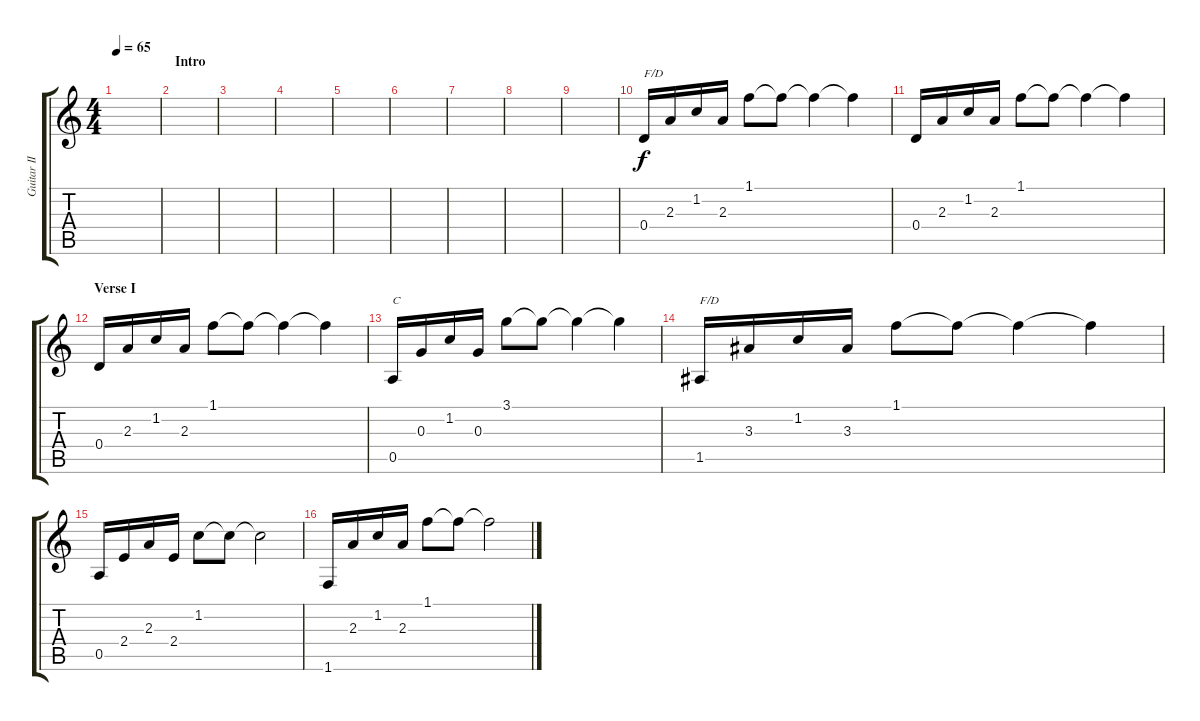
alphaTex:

\track ("Guitar II" "Guitar II") {instrument electricguitarclean}
\staff {score tabs}
\tuning (E4 B3 G3 D3 A2 E2) {hide}
\ts (4 4)
\tempo 65
\clef g2
\ks c
|
\section ("" "Intro")
|
|
|
|
|
|
|
|
0.4.16{txt "F/D"} 2.3.16 1.2.16 2.3.16 1.1.8 1.1{t}.8 1.1{t}.4 1.1{t}.4 |
0.4.16 2.3.16 1.2.16 2.3.16 1.1.8 1.1{t}.8 1.1{t}.4 1.1{t}.4 |
\section ("" "Verse I")
0.4.16 2.3.16 1.2.16 2.3.16 1.1.8 1.1{t}.8 1.1{t}.4 1.1{t}.4 |
0.5.16{txt "C"} 0.3.16 1.2.16 0.3.16 3.1.8 3.1{t}.8 3.1{t}.4 3.1{t}.4 |
1.5.16{txt "F/D"} 3.3.16 1.2.16 3.3.16 1.1.8 1.1{t}.8 1.1{t}.4 1.1{t}.4 |
0.5.16 2.4.16 2.3.16 2.4.16 1.2.8 1.2{t}.8 1.2{t}.2 |
1.6.16 2.3.16 1.2.16 2.3.16 1.1.8 1.1{t}.8 1.1{t}.2
